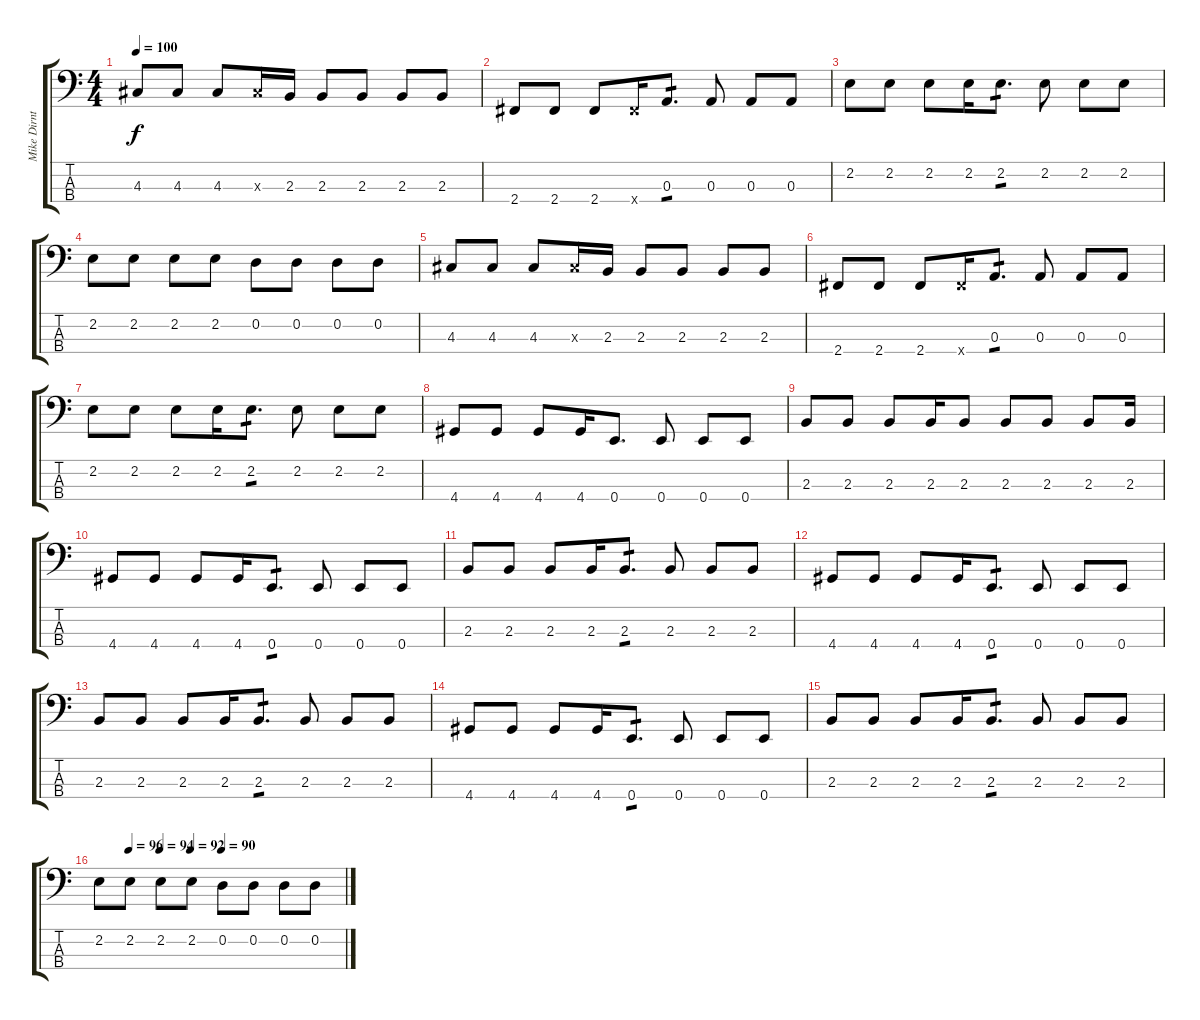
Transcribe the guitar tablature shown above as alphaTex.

\track ("Mike Dirnt" "Mike Dirnt") {instrument electricbassfinger}
\staff {score tabs}
\tuning (G2 D2 A1 E1) {hide}
\ts (4 4)
\tempo 100
\clef f4
\ks c
4.3.8{dy f} 4.3.8 4.3.8 4.3{x}.16 2.3.16 2.3.8 2.3.8 2.3.8 2.3.8 |
2.4.8 2.4.8 2.4.8 2.4{x}.16 0.3.8{d tp 1} 0.3.8 0.3.8 0.3.8 |
2.2.8 2.2.8 2.2.8 2.2.16 2.2.8{d tp 1} 2.2.8 2.2.8 2.2.8 |
2.2.8 2.2.8 2.2.8 2.2.8 0.2.8 0.2.8 0.2.8 0.2.8 |
4.3.8 4.3.8 4.3.8 4.3{x}.16 2.3.16 2.3.8 2.3.8 2.3.8 2.3.8 |
2.4.8 2.4.8 2.4.8 2.4{x}.16 0.3.8{d tp 1} 0.3.8 0.3.8 0.3.8 |
2.2.8 2.2.8 2.2.8 2.2.16 2.2.8{d tp 1} 2.2.8 2.2.8 2.2.8 |
4.4.8 4.4.8 4.4.8 4.4.16 0.4.8{d} 0.4.8 0.4.8 0.4.8 |
2.3.8 2.3.8 2.3.8 2.3.16 2.3.8 2.3.8 2.3.8 2.3.8 2.3.16 |
4.4.8 4.4.8 4.4.8 4.4.16 0.4.8{d tp 1} 0.4.8 0.4.8 0.4.8 |
2.3.8 2.3.8 2.3.8 2.3.16 2.3.8{d tp 1} 2.3.8 2.3.8 2.3.8 |
4.4.8 4.4.8 4.4.8 4.4.16 0.4.8{d tp 1} 0.4.8 0.4.8 0.4.8 |
2.3.8 2.3.8 2.3.8 2.3.16 2.3.8{d tp 1} 2.3.8 2.3.8 2.3.8 |
4.4.8 4.4.8 4.4.8 4.4.16 0.4.8{d tp 1} 0.4.8 0.4.8 0.4.8 |
2.3.8 2.3.8 2.3.8 2.3.16 2.3.8{d tp 1} 2.3.8 2.3.8 2.3.8 |
\tempo (96 0.125)
\tempo (94 0.25)
\tempo (92 0.375)
\tempo (90 0.5)
2.2.8 2.2.8 2.2.8 2.2.8 0.2.8 0.2.8 0.2.8 0.2.8
